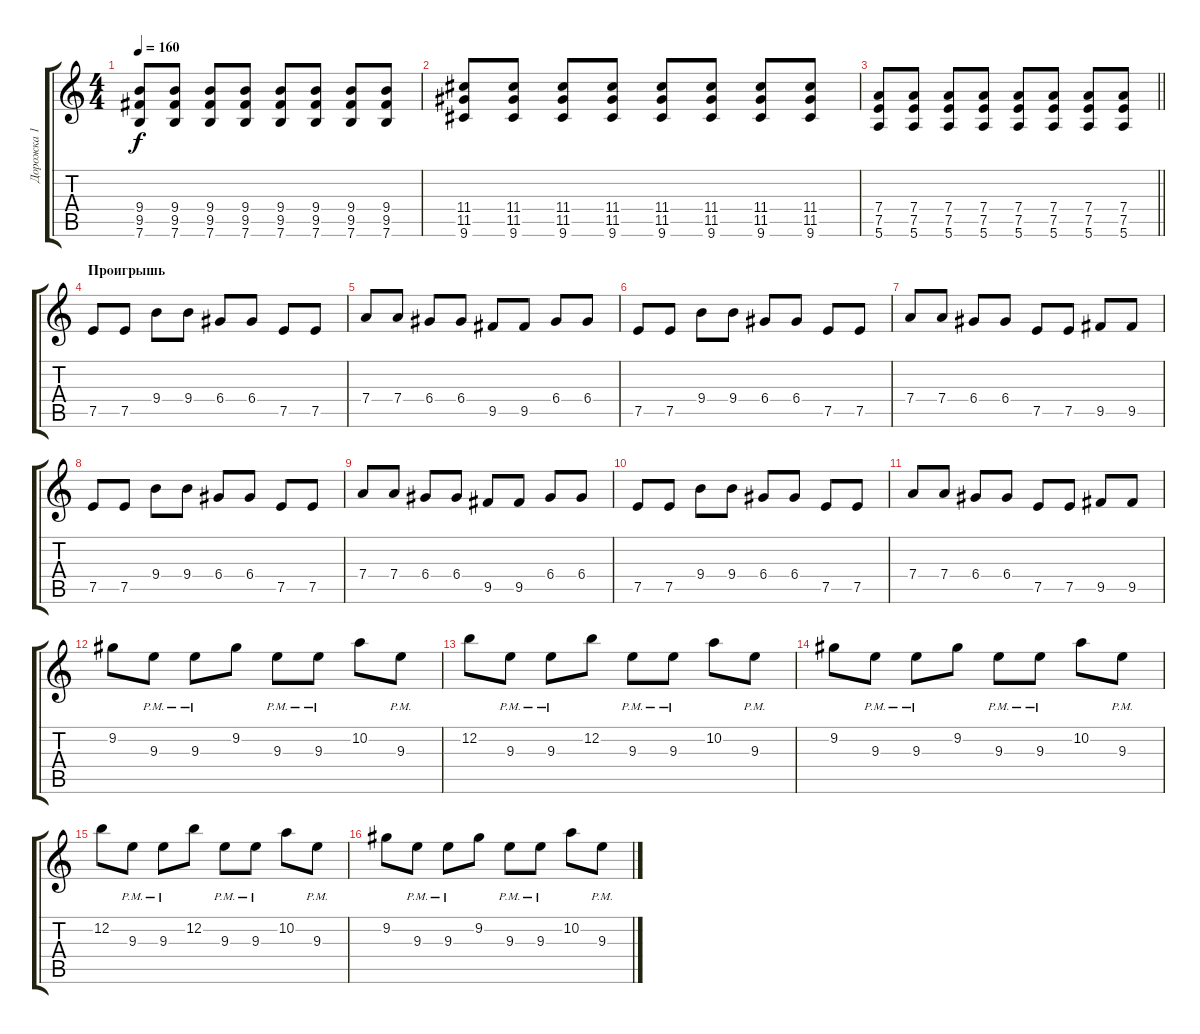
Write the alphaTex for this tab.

\track ("Дорожка 1" "Дорожка 1") {instrument distortionguitar}
\staff {score tabs}
\tuning (E4 B3 G3 D3 A2 E2) {hide}
\ts (4 4)
\tempo 160
\clef g2
\ks c
(9.4 9.5 7.6).8{dy f} (9.4 9.5 7.6).8 (9.4 9.5 7.6).8 (9.4 9.5 7.6).8 (9.4 9.5 7.6).8 (9.4 9.5 7.6).8 (9.4 9.5 7.6).8 (9.4 9.5 7.6).8 |
(11.4 11.5 9.6).8 (11.4 11.5 9.6).8 (11.4 11.5 9.6).8 (11.4 11.5 9.6).8 (11.4 11.5 9.6).8 (11.4 11.5 9.6).8 (11.4 11.5 9.6).8 (11.4 11.5 9.6).8 |
\barLineRight lightlight
(7.4 7.5 5.6).8 (7.4 7.5 5.6).8 (7.4 7.5 5.6).8 (7.4 7.5 5.6).8 (7.4 7.5 5.6).8 (7.4 7.5 5.6).8 (7.4 7.5 5.6).8 (7.4 7.5 5.6).8 |
\section ("" "Проигрышь")
7.5.8 7.5.8 9.4.8 9.4.8 6.4.8 6.4.8 7.5.8 7.5.8 |
7.4.8 7.4.8 6.4.8 6.4.8 9.5.8 9.5.8 6.4.8 6.4.8 |
7.5.8 7.5.8 9.4.8 9.4.8 6.4.8 6.4.8 7.5.8 7.5.8 |
7.4.8 7.4.8 6.4.8 6.4.8 7.5.8 7.5.8 9.5.8 9.5.8 |
7.5.8 7.5.8 9.4.8 9.4.8 6.4.8 6.4.8 7.5.8 7.5.8 |
7.4.8 7.4.8 6.4.8 6.4.8 9.5.8 9.5.8 6.4.8 6.4.8 |
7.5.8 7.5.8 9.4.8 9.4.8 6.4.8 6.4.8 7.5.8 7.5.8 |
7.4.8 7.4.8 6.4.8 6.4.8 7.5.8 7.5.8 9.5.8 9.5.8 |
9.2.8 9.3{pm}.8 9.3{pm}.8 9.2.8 9.3{pm}.8 9.3{pm}.8 10.2.8 9.3{pm}.8 |
12.2.8 9.3{pm}.8 9.3{pm}.8 12.2.8 9.3{pm}.8 9.3{pm}.8 10.2.8 9.3{pm}.8 |
9.2.8 9.3{pm}.8 9.3{pm}.8 9.2.8 9.3{pm}.8 9.3{pm}.8 10.2.8 9.3{pm}.8 |
12.2.8 9.3{pm}.8 9.3{pm}.8 12.2.8 9.3{pm}.8 9.3{pm}.8 10.2.8 9.3{pm}.8 |
9.2.8 9.3{pm}.8 9.3{pm}.8 9.2.8 9.3{pm}.8 9.3{pm}.8 10.2.8 9.3{pm}.8
